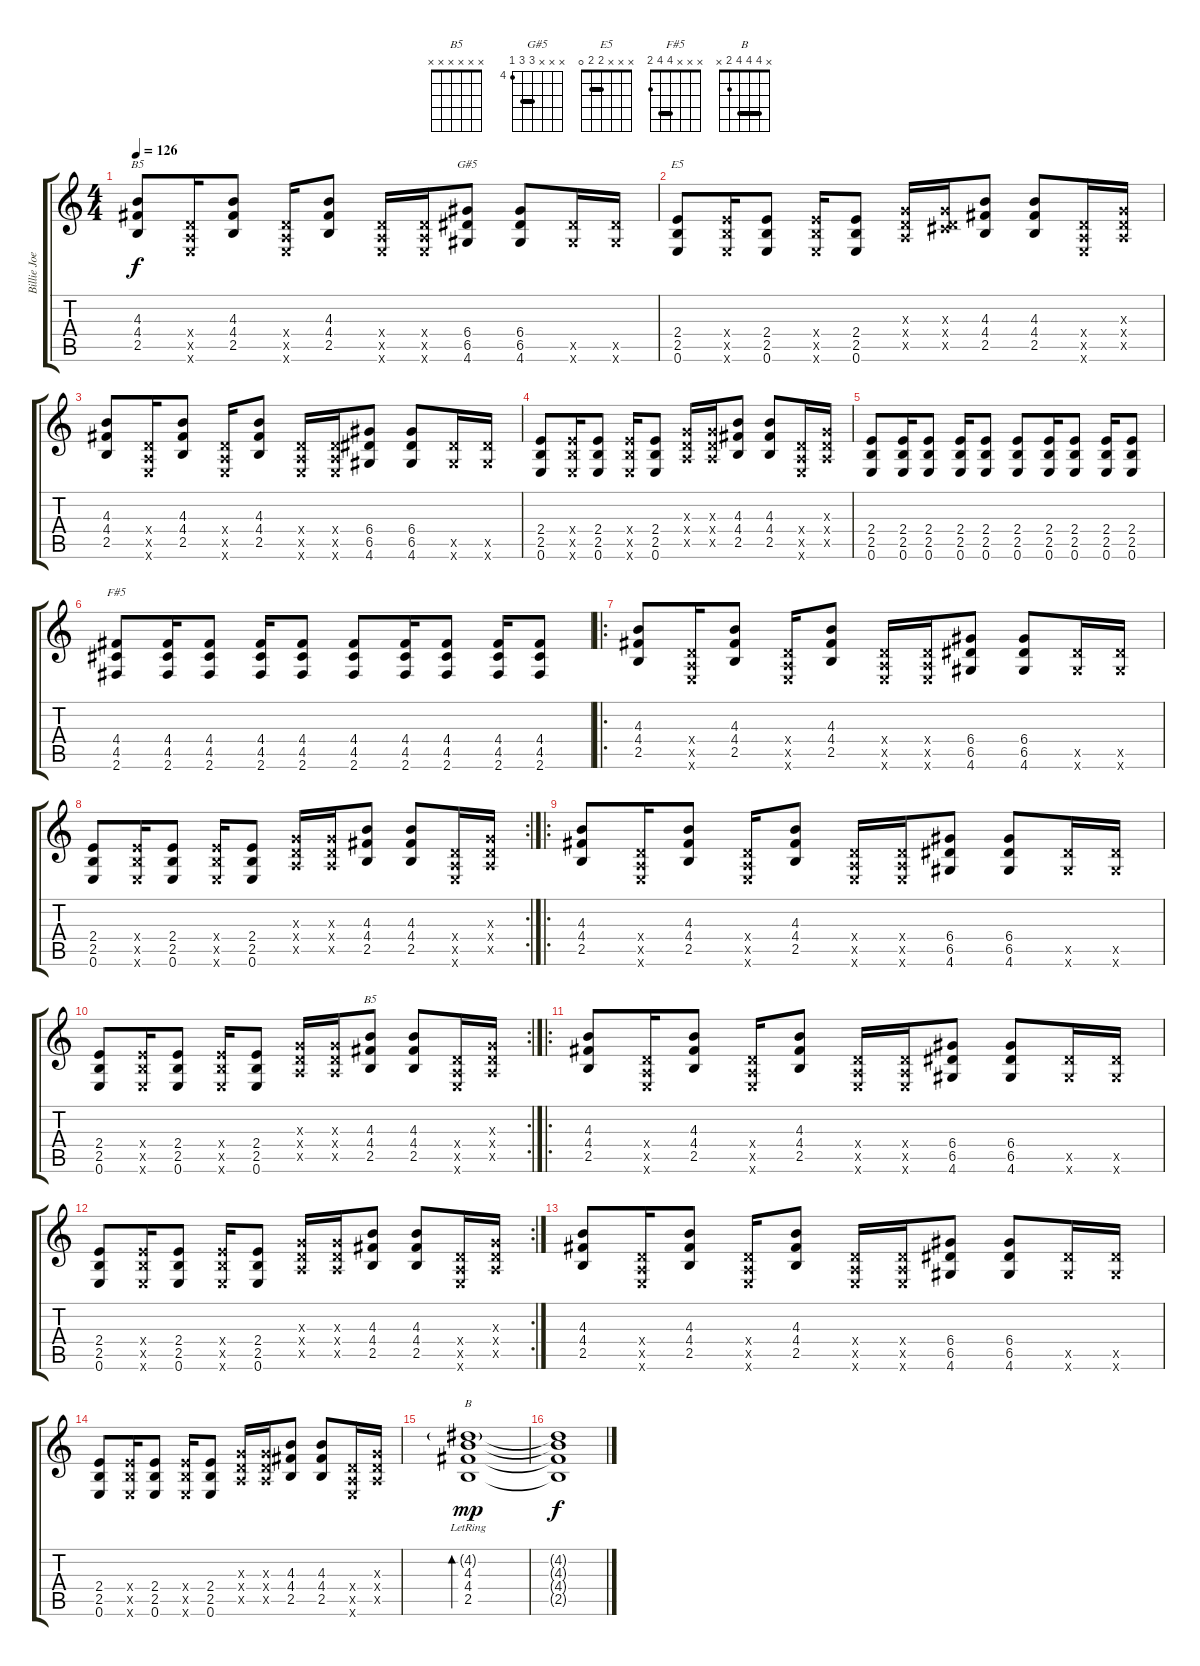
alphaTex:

\track ("Billie Joe" "Billie Joe") {instrument distortionguitar}
\staff {score tabs}
\tuning (E4 B3 G3 D3 A2 E2) {hide}
\chord ("B5" x x 4 4 2 x) {barre 4}
\chord ("G#5" x x x 6 6 4) {firstfret 4 barre 6}
\chord ("E5" x x x 2 2 0) {barre 2}
\chord ("F#5" x x x 4 4 2) {barre 4}
\chord ("B5" x x x x x x)
\chord ("B" x 4 4 4 2 x) {barre 4}
\ts (4 4)
\tempo 126
\clef g2
\ks c
(4.3 4.4 2.5).8{ch "B5" dy f} (0.4{x} 0.5{x} 0.6{x}).16 (4.3 4.4 2.5).8 (0.4{x} 0.5{x} 0.6{x}).16 (4.3 4.4 2.5).8 (0.4{x} 0.5{x} 0.6{x}).16 (0.4{x} 0.5{x} 0.6{x}).16 (6.4 6.5 4.6).8{ch "G#5"} (6.4 6.5 4.6).8 (6.5{x} 4.6{x}).16 (6.5{x} 4.6{x}).16 |
(2.4 2.5 0.6).8{ch "E5"} (2.4{x} 2.5{x} 0.6{x}).16 (2.4 2.5 0.6).8 (2.4{x} 2.5{x} 0.6{x}).16 (2.4 2.5 0.6).8 (0.3{x} 0.4{x} 0.5{x}).16 (0.3{x} 0.4{x} 4.5{x}).16 (4.3 4.4 2.5).8 (4.3 4.4 2.5).8 (0.4{x} 0.5{x} 0.6{x}).16 (0.3{x} 0.4{x} 0.5{x}).16 |
(4.3 4.4 2.5).8 (0.4{x} 0.5{x} 0.6{x}).16 (4.3 4.4 2.5).8 (0.4{x} 0.5{x} 0.6{x}).16 (4.3 4.4 2.5).8 (0.4{x} 0.5{x} 0.6{x}).16 (0.4{x} 0.5{x} 0.6{x}).16 (6.4 6.5 4.6).8 (6.4 6.5 4.6).8 (6.5{x} 4.6{x}).16 (6.5{x} 4.6{x}).16 |
(2.4 2.5 0.6).8 (2.4{x} 2.5{x} 0.6{x}).16 (2.4 2.5 0.6).8 (2.4{x} 2.5{x} 0.6{x}).16 (2.4 2.5 0.6).8 (0.3{x} 0.4{x} 0.5{x}).16 (0.3{x} 0.4{x} 0.5{x}).16 (4.3 4.4 2.5).8 (4.3 4.4 2.5).8 (0.4{x} 0.5{x} 0.6{x}).16 (0.3{x} 0.4{x} 0.5{x}).16 |
(2.4 2.5 0.6).8 (2.4 2.5 0.6).16 (2.4 2.5 0.6).8 (2.4 2.5 0.6).16 (2.4 2.5 0.6).8 (2.4 2.5 0.6).8 (2.4 2.5 0.6).16 (2.4 2.5 0.6).8 (2.4 2.5 0.6).16 (2.4 2.5 0.6).8 |
(4.4 4.5 2.6).8{ch "F#5"} (4.4 4.5 2.6).16 (4.4 4.5 2.6).8 (4.4 4.5 2.6).16 (4.4 4.5 2.6).8 (4.4 4.5 2.6).8 (4.4 4.5 2.6).16 (4.4 4.5 2.6).8 (4.4 4.5 2.6).16 (4.4 4.5 2.6).8 |
\ro
(4.3 4.4 2.5).8 (0.4{x} 0.5{x} 0.6{x}).16 (4.3 4.4 2.5).8 (0.4{x} 0.5{x} 0.6{x}).16 (4.3 4.4 2.5).8 (0.4{x} 0.5{x} 0.6{x}).16 (0.4{x} 0.5{x} 0.6{x}).16 (6.4 6.5 4.6).8 (6.4 6.5 4.6).8 (6.5{x} 4.6{x}).16 (6.5{x} 4.6{x}).16 |
\rc 2
(2.4 2.5 0.6).8 (2.4{x} 2.5{x} 0.6{x}).16 (2.4 2.5 0.6).8 (2.4{x} 2.5{x} 0.6{x}).16 (2.4 2.5 0.6).8 (0.3{x} 0.4{x} 0.5{x}).16 (0.3{x} 0.4{x} 0.5{x}).16 (4.3 4.4 2.5).8 (4.3 4.4 2.5).8 (0.4{x} 0.5{x} 0.6{x}).16 (0.3{x} 0.4{x} 0.5{x}).16 |
\ro
(4.3 4.4 2.5).8 (0.4{x} 0.5{x} 0.6{x}).16 (4.3 4.4 2.5).8 (0.4{x} 0.5{x} 0.6{x}).16 (4.3 4.4 2.5).8 (0.4{x} 0.5{x} 0.6{x}).16 (0.4{x} 0.5{x} 0.6{x}).16 (6.4 6.5 4.6).8 (6.4 6.5 4.6).8 (6.5{x} 4.6{x}).16 (6.5{x} 4.6{x}).16 |
\rc 2
(2.4 2.5 0.6).8 (2.4{x} 2.5{x} 0.6{x}).16 (2.4 2.5 0.6).8 (2.4{x} 2.5{x} 0.6{x}).16 (2.4 2.5 0.6).8 (0.3{x} 0.4{x} 0.5{x}).16 (0.3{x} 0.4{x} 0.5{x}).16 (4.3 4.4 2.5).8{ch "B5"} (4.3 4.4 2.5).8 (0.4{x} 0.5{x} 0.6{x}).16 (0.3{x} 0.4{x} 0.5{x}).16 |
\ro
(4.3 4.4 2.5).8 (0.4{x} 0.5{x} 0.6{x}).16 (4.3 4.4 2.5).8 (0.4{x} 0.5{x} 0.6{x}).16 (4.3 4.4 2.5).8 (0.4{x} 0.5{x} 0.6{x}).16 (0.4{x} 0.5{x} 0.6{x}).16 (6.4 6.5 4.6).8 (6.4 6.5 4.6).8 (6.5{x} 4.6{x}).16 (6.5{x} 4.6{x}).16 |
\rc 2
(2.4 2.5 0.6).8 (2.4{x} 2.5{x} 0.6{x}).16 (2.4 2.5 0.6).8 (2.4{x} 2.5{x} 0.6{x}).16 (2.4 2.5 0.6).8 (0.3{x} 0.4{x} 0.5{x}).16 (0.3{x} 0.4{x} 0.5{x}).16 (4.3 4.4 2.5).8 (4.3 4.4 2.5).8 (0.4{x} 0.5{x} 0.6{x}).16 (0.3{x} 0.4{x} 0.5{x}).16 |
(4.3 4.4 2.5).8 (0.4{x} 0.5{x} 0.6{x}).16 (4.3 4.4 2.5).8 (0.4{x} 0.5{x} 0.6{x}).16 (4.3 4.4 2.5).8 (0.4{x} 0.5{x} 0.6{x}).16 (0.4{x} 0.5{x} 0.6{x}).16 (6.4 6.5 4.6).8 (6.4 6.5 4.6).8 (6.5{x} 4.6{x}).16 (6.5{x} 4.6{x}).16 |
(2.4 2.5 0.6).8 (2.4{x} 2.5{x} 0.6{x}).16 (2.4 2.5 0.6).8 (2.4{x} 2.5{x} 0.6{x}).16 (2.4 2.5 0.6).8 (0.3{x} 0.4{x} 0.5{x}).16 (0.3{x} 0.4{x} 0.5{x}).16 (4.3 4.4 2.5).8 (4.3 4.4 2.5).8 (0.4{x} 0.5{x} 0.6{x}).16 (0.3{x} 0.4{x} 0.5{x}).16 |
(4.2{g lr} 4.3{lr} 4.4{lr} 2.5{lr}).1{bd 120 ch "B" dy mp instrument electricguitarclean} |
(4.2{t} 4.3{t} 4.4{t} 2.5{t}).1{dy f}
